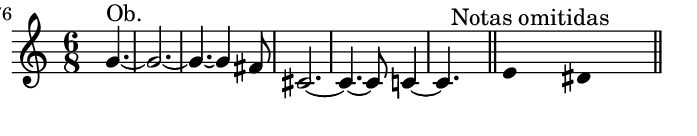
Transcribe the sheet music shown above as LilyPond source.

\version "2.10.33"

\include "../config/lib.ly"

\score {
  \new Staff {
      \time 6/8
      \relative c'' {
        \set Score.currentBarNumber = #76
        \bar ""
        \bracketUp
        s4. g4.~^\markup{Ob.}
        g2.~
        g4.~ g4 fis8
        cis2.~
        cis4.~ cis8 c4~
        c4. s4.
        \bar "||"
        \cadenzaOn
        \override Stem #'transparent = ##t
        \override TextScript #'extra-offset = #'( -5 . 0 )
        e4^\markup{Notas omitidas} dis
        \bar "||"
      }
    }
  \layout {
    \context {
      \Staff \consists "Horizontal_bracket_engraver"
    }
  }
}
\paper {
  paper-width = 11.8\cm
  paper-height = 3\cm
  line-width = 11\cm
  top-margin = -.1\cm
  left-margin = .2\cm
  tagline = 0
  indent = #0
}
